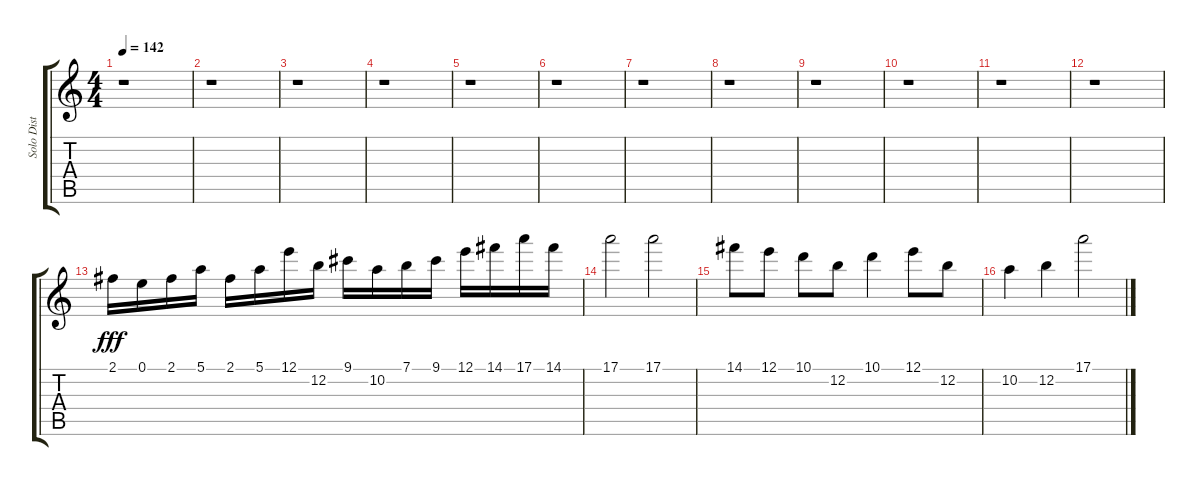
\track ("Solo Dist" "Solo Dist") {instrument overdrivenguitar}
\staff {score tabs}
\tuning (E4 B3 G3 D3 A2 E2) {hide}
\ts (4 4)
\tempo 142
\clef g2
\ks c
r.1{dy fff} |
r.1 |
r.1 |
r.1 |
r.1 |
r.1 |
r.1 |
r.1 |
r.1 |
r.1 |
r.1 |
r.1 |
2.1.16 0.1.16 2.1.16 5.1.16 2.1.16 5.1.16 12.1.16 12.2.16 9.1.16 10.2.16 7.1.16 9.1.16 12.1.16 14.1.16 17.1.16 14.1.16 |
17.1.2 17.1.2 |
14.1.8 12.1.8 10.1.8 12.2.8 10.1.4 12.1.8 12.2.8 |
10.2.4 12.2.4 17.1.2
